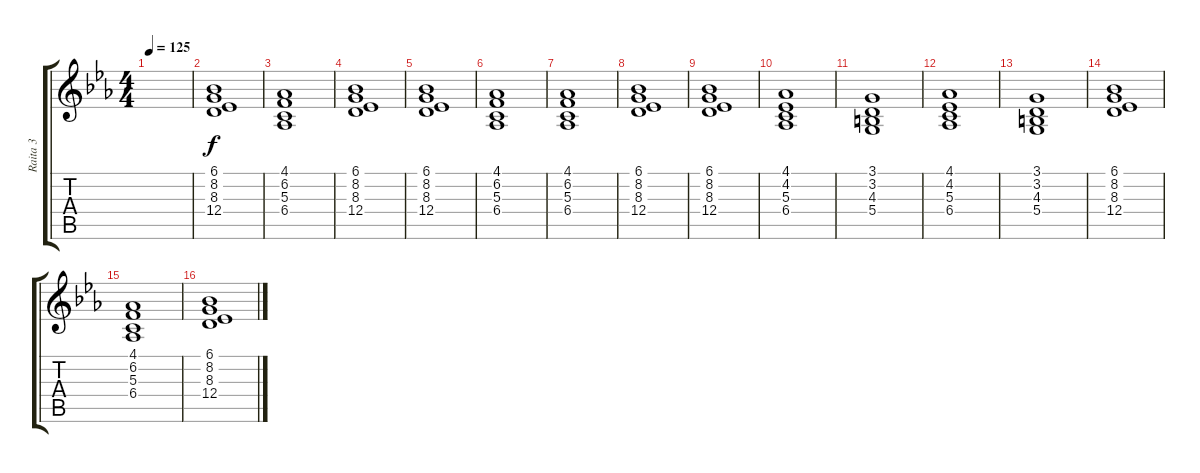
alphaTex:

\track ("Raita 3" "Raita 3") {instrument electricpiano1}
\staff {score tabs}
\tuning (E4 B3 G3 D3 A2 E2) {hide}
\ts (4 4)
\tempo 125
\clef g2
\ks cminor
|
(6.1 8.2 8.3 12.4).1 |
(4.1 6.2 5.3 6.4).1 |
(6.1 8.2 8.3 12.4).1 |
(6.1 8.2 8.3 12.4).1 |
(4.1 6.2 5.3 6.4).1 |
(4.1 6.2 5.3 6.4).1 |
(6.1 8.2 8.3 12.4).1 |
(6.1 8.2 8.3 12.4).1 |
(4.1 4.2 5.3 6.4).1 |
(3.1 3.2 4.3 5.4).1 |
(4.1 4.2 5.3 6.4).1 |
(3.1 3.2 4.3 5.4).1 |
(6.1 8.2 8.3 12.4).1 |
(4.1 6.2 5.3 6.4).1 |
(6.1 8.2 8.3 12.4).1
